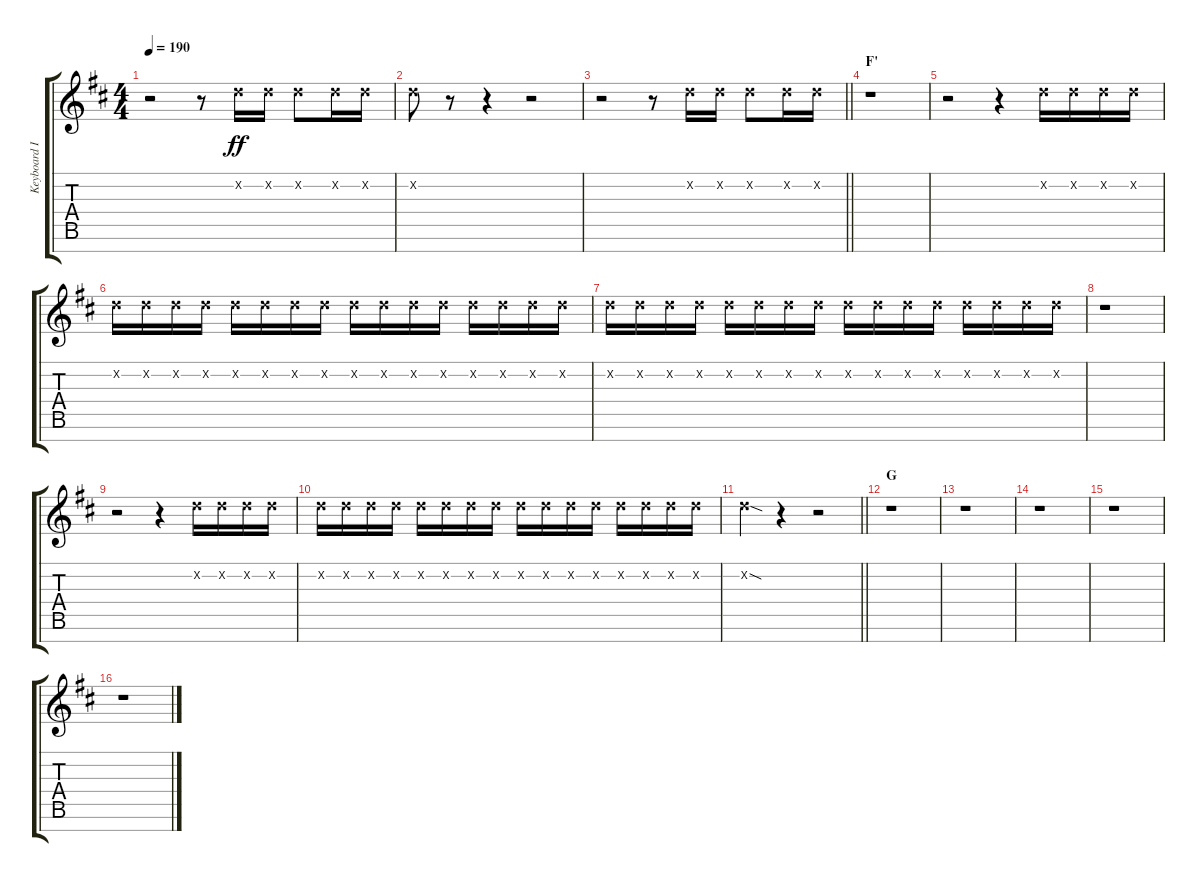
\track ("Keyboard I" "Keyboard I") {instrument lead2sawtooth}
\staff {score tabs}
\tuning (E5 B4 G4 D4 A3 E3 B2) {hide}
\ts (4 4)
\tempo 190
\clef g2
\ks d
r.2{dy ff} r.8 3.2{x}.16 3.2{x}.16 3.2{x}.8 3.2{x}.16 3.2{x}.16 |
3.2{x}.8 r.8 r.4 r.2 |
\barLineRight lightlight
r.2 r.8 3.2{x}.16 3.2{x}.16 3.2{x}.8 3.2{x}.16 3.2{x}.16 |
\section ("" "F'")
r.1 |
r.2 r.4 3.2{x}.16 3.2{x}.16 3.2{x}.16 3.2{x}.16 |
3.2{x}.16 3.2{x}.16 3.2{x}.16 3.2{x}.16 3.2{x}.16 3.2{x}.16 3.2{x}.16 3.2{x}.16 3.2{x}.16 3.2{x}.16 3.2{x}.16 3.2{x}.16 3.2{x}.16 3.2{x}.16 3.2{x}.16 3.2{x}.16 |
3.2{x}.16 3.2{x}.16 3.2{x}.16 3.2{x}.16 3.2{x}.16 3.2{x}.16 3.2{x}.16 3.2{x}.16 3.2{x}.16 3.2{x}.16 3.2{x}.16 3.2{x}.16 3.2{x}.16 3.2{x}.16 3.2{x}.16 3.2{x}.16 |
r.1 |
r.2 r.4 3.2{x}.16 3.2{x}.16 3.2{x}.16 3.2{x}.16 |
3.2{x}.16 3.2{x}.16 3.2{x}.16 3.2{x}.16 3.2{x}.16 3.2{x}.16 3.2{x}.16 3.2{x}.16 3.2{x}.16 3.2{x}.16 3.2{x}.16 3.2{x}.16 3.2{x}.16 3.2{x}.16 3.2{x}.16 3.2{x}.16 |
\barLineRight lightlight
3.2{sod x}.4 r.4 r.2 |
\section ("" "G")
r.1 |
r.1 |
r.1 |
r.1 |
r.1
